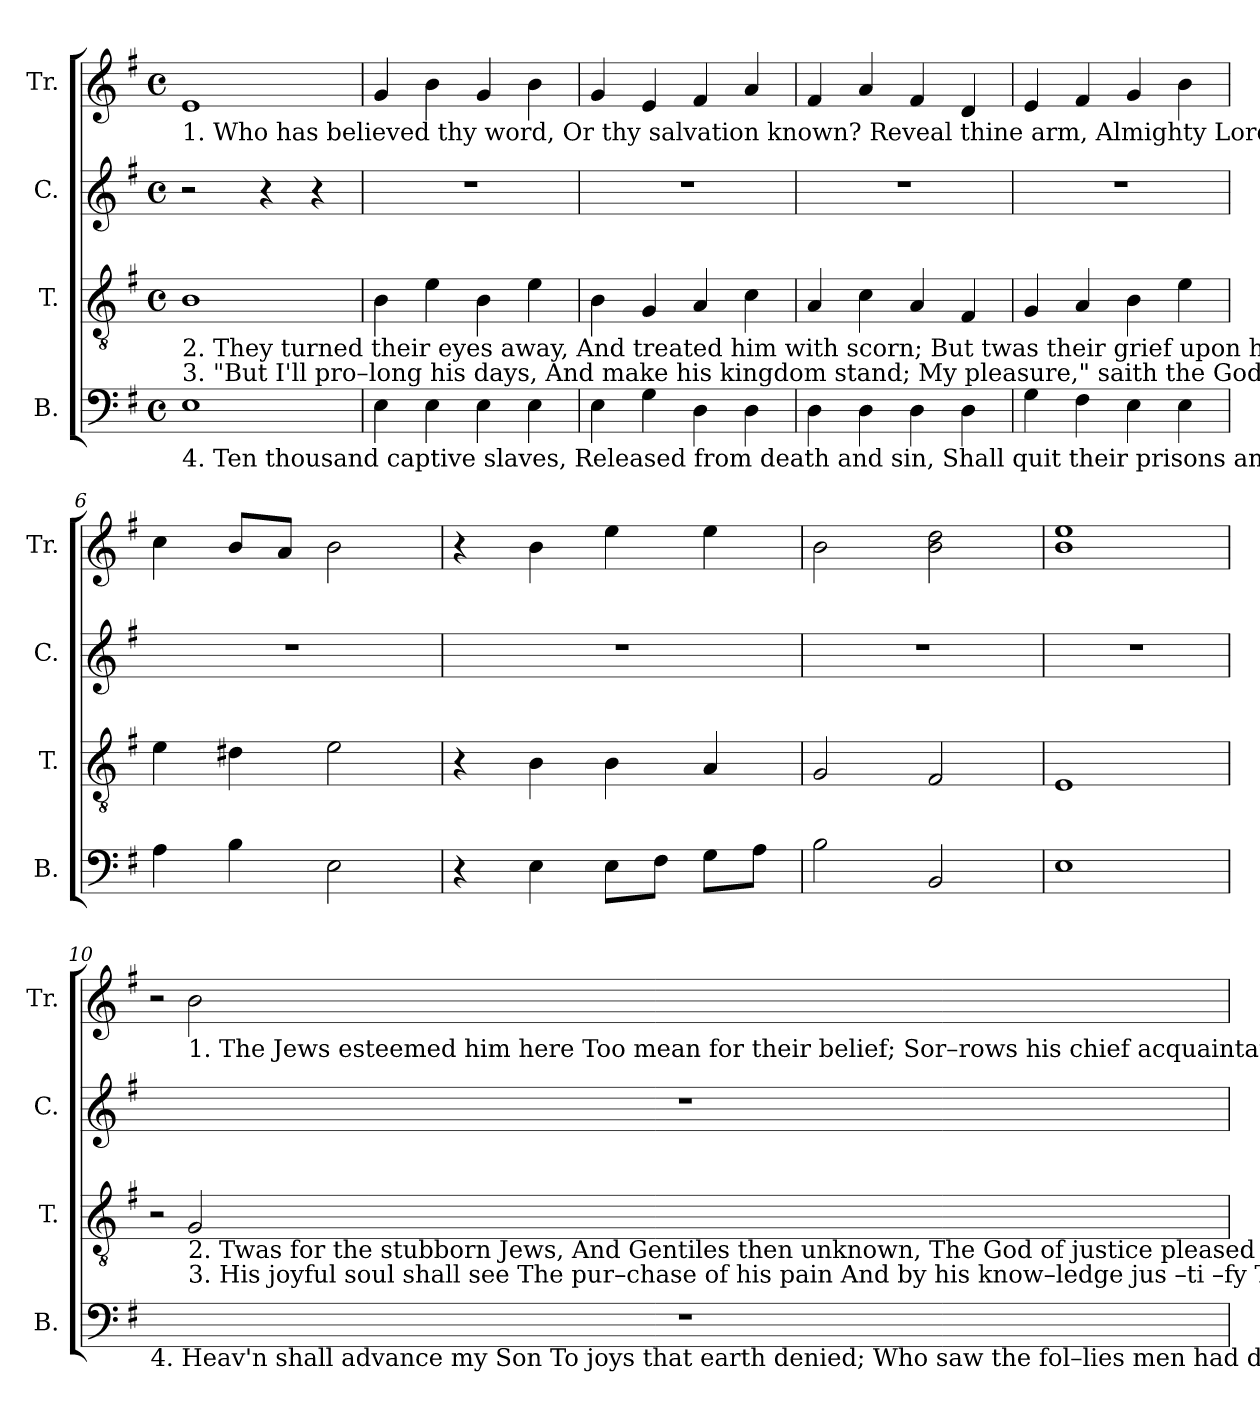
**kern	**kern	**kern	**kern
*part4	*part3	*part2	*part1
*staff4	*staff3	*staff2	*staff1
*I"B.	*I"T.	*I"C.	*I"Tr.
*I'B.	*I'T.	*I'C.	*I'Tr.
*clefF4	*clefGv2	*clefG2	*clefG2
*k[f#]	*k[f#]	*k[f#]	*k[f#]
*M4/4	*M4/4	*M4/4	*M4/4
*met(c)	*met(c)	*met(c)	*met(c)
*MM160	*MM160	*MM160	*MM160
=1	=1	=1	=1
!	!	!	!LO:TX:b:t=1. Who   has   believed   thy  word, Or thy salvation known?  Reveal thine arm, Almighty  Lord,             And  glo  –  ri      –   fy   thy   Son.
!	!LO:TX:b:t=2. They turned their  eyes  away,  And treated him with scorn;  But twas their grief upon him lay,        Their   sor–rows      he   has   borne.	!	!
!	!LO:TX:b:t=3. "But I'll  pro–long  his  days,  And make his kingdom stand; My pleasure," saith the God of grace,  "Shall    pros–per      in    his    hand.	!	!
!LO:TX:b:t=4. Ten thousand captive  slaves,  Released from death and sin,  Shall quit their prisons and their graves  And  own    his    power   di – vine.	!	!	!
1E	1B	2r	1e
.	.	4r	.
.	.	4r	.
=2	=2	=2	=2
4E\	4B\	1r	4g/
4E\	4e\	.	4b\
4E\	4B\	.	4g/
4E\	4e\	.	4b\
=3	=3	=3	=3
4E\	4B\	1r	4g/
4G\	4G/	.	4e/
4D\	4A/	.	4f#/
4D\	4c\	.	4a/
=4	=4	=4	=4
4D\	4A/	1r	4f#/
4D\	4c\	.	4a/
4D\	4A/	.	4f#/
4D\	4F#/	.	4d/
=5	=5	=5	=5
4G\	4G/	1r	4e/
4F#\	4A/	.	4f#/
4E\	4B\	.	4g/
4E\	4e\	.	4b\
=6	=6	=6	=6
4A\	4e\	1r	4cc\
4B\	4d#X\	.	8b/L
.	.	.	8a/J
2E\	2e\	.	2b\
=7	=7	=7	=7
4r	4r	1r	4r
4E\	4B\	.	4b\
8E\L	4B\	.	4ee\
8F#\J	.	.	.
8G\L	4A/	.	4ee\
8A\J	.	.	.
=8	=8	=8	=8
2B\	2G/	1r	2b\
2BB/	2F#/	.	2b\ 2dd\
=9	=9	=9	=9
1E	1E	1r	1b 1ee
!!LO:LB:g=z
=10	=10	=10	=10
!LO:TX:b:t=4. Heav'n shall advance my Son   To  joys that earth denied;     Who  saw  the  fol–lies  men  had  done,   And  bore their sins, and died, And	!	!	!
1r	2r	1r	2r
!	!	!	!LO:TX:b:t=1. The Jews esteemed him here   Too  mean  for  their  belief;   Sor–rows his chief acquaintance were,  And  his  com–pa–nion, grief, And
!	!LO:TX:b:t=2. Twas for the stubborn Jews,  And  Gentiles then unknown,  The   God  of  justice  pleased  to  bruise   His  best – be–lo–ved   Son,   His	!	!
!	!LO:TX:b:t=3. His  joyful  soul  shall   see       The  pur–chase  of  his   pain     And    by    his  know–ledge  jus –ti –fy     The  guil–ty  sons  of   men,   The	!	!
.	2G/	.	2b\
=	=	=	=
*-	*-	*-	*-
